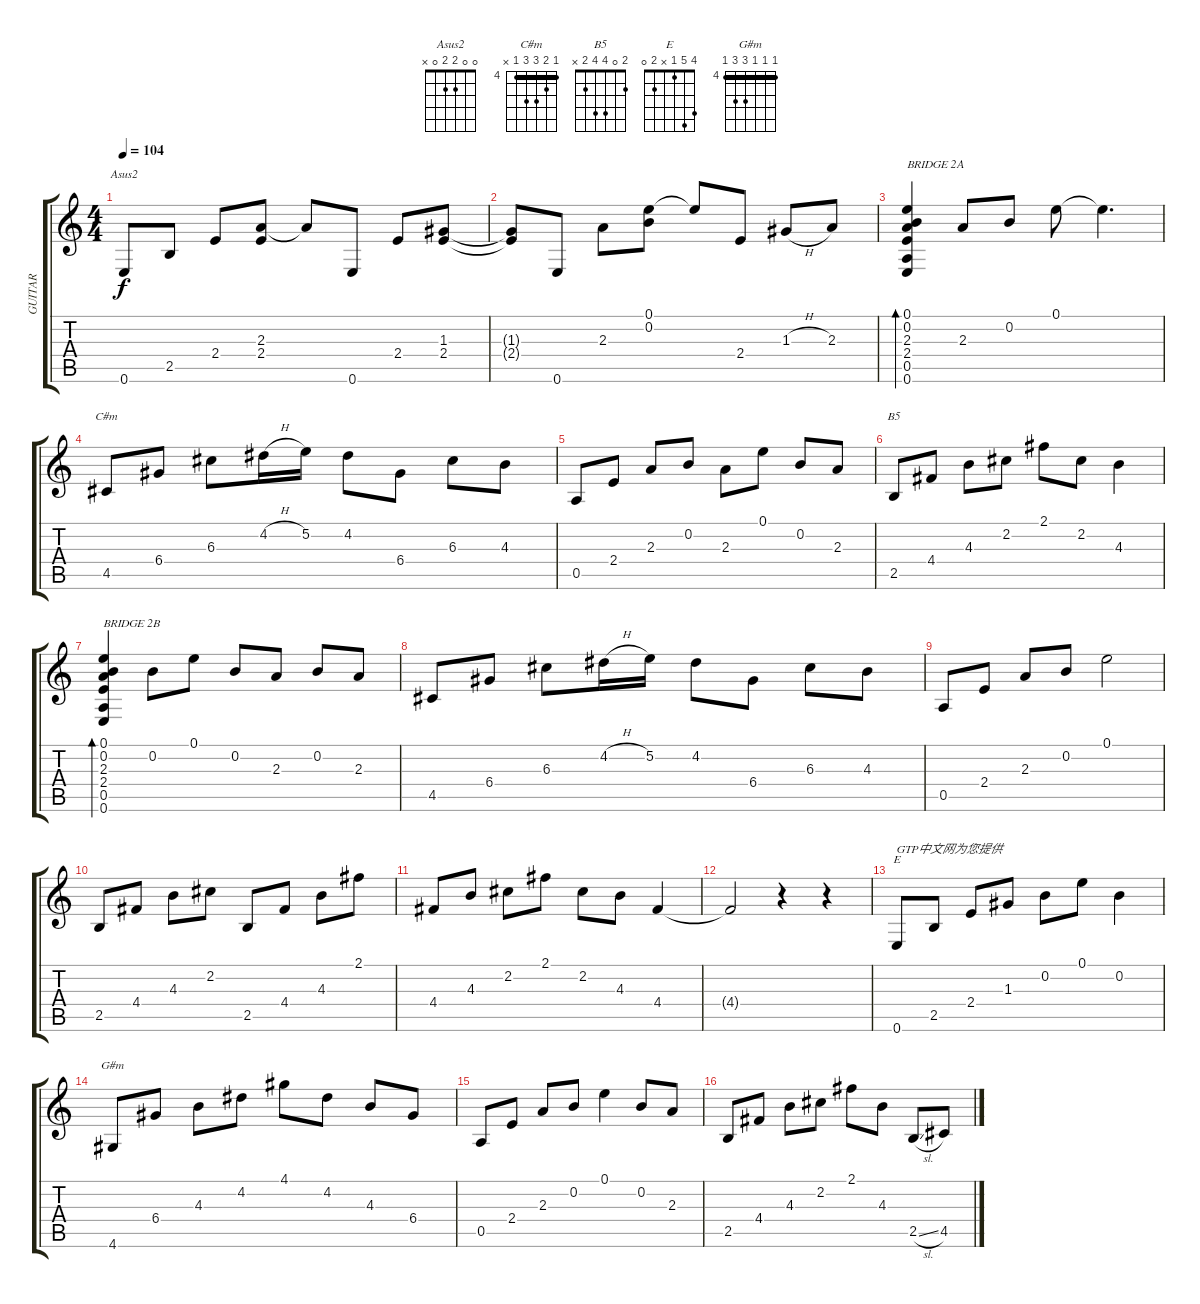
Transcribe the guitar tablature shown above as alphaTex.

\track ("GUITAR" "GUITAR") {instrument acousticguitarsteel}
\staff {score tabs}
\tuning (E4 B3 G3 D3 A2 E2) {hide}
\chord ("Asus2" 0 0 2 2 0 x)
\chord ("C#m" 4 5 6 6 4 x) {firstfret 4 barre 4}
\chord ("B5" 2 0 4 4 2 x)
\chord ("E" 4 5 1 x 2 0)
\chord ("G#m" 4 4 4 6 6 4) {firstfret 4 barre 4}
\ts (4 4)
\tempo 104
\clef g2
\ks c
0.6.8{ch "Asus2" dy f} 2.5.8 2.4.8 (2.3 2.4).8 2.3{t}.8 0.6.8 2.4.8 (1.3 2.4).8 |
(1.3{t} 2.4{t}).8 0.6.8 2.3.8 (0.1 0.2).8 0.1{t}.8 2.4.8 1.3{h}.8 2.3.8 |
(0.1 0.2 2.3 2.4 0.5 0.6).4{bd 60 txt "BRIDGE 2A"} 2.3.8 0.2.8 0.1.8 0.1{t}.4{d} |
4.5.8{ch "C#m"} 6.4.8 6.3.8 4.2{h}.16 5.2.16 4.2.8 6.4.8 6.3.8 4.3.8 |
0.5.8 2.4.8 2.3.8 0.2.8 2.3.8 0.1.8 0.2.8 2.3.8 |
2.5.8{ch "B5"} 4.4.8 4.3.8 2.2.8 2.1.8 2.2.8 4.3.4 |
(0.1 0.2 2.3 2.4 0.5 0.6).4{bd 60 txt "BRIDGE 2B"} 0.2.8 0.1.8 0.2.8 2.3.8 0.2.8 2.3.8 |
4.5.8 6.4.8 6.3.8 4.2{h}.16 5.2.16 4.2.8 6.4.8 6.3.8 4.3.8 |
0.5.8 2.4.8 2.3.8 0.2.8 0.1.2 |
2.5.8 4.4.8 4.3.8 2.2.8 2.5.8 4.4.8 4.3.8 2.1.8 |
4.4.8 4.3.8 2.2.8 2.1.8 2.2.8 4.3.8 4.4.4 |
4.4{t}.2 r.4 r.4 |
0.6.8{ch "E" txt "GTP中文网为您提供"} 2.5.8 2.4.8 1.3.8 0.2.8 0.1.8 0.2.4 |
4.6.8{ch "G#m"} 6.4.8 4.3.8 4.2.8 4.1.8 4.2.8 4.3.8 6.4.8 |
0.5.8 2.4.8 2.3.8 0.2.8 0.1.4 0.2.8 2.3.8 |
2.5.8 4.4.8 4.3.8 2.2.8 2.1.8 4.3.8 2.5{sl}.8 4.5.8
